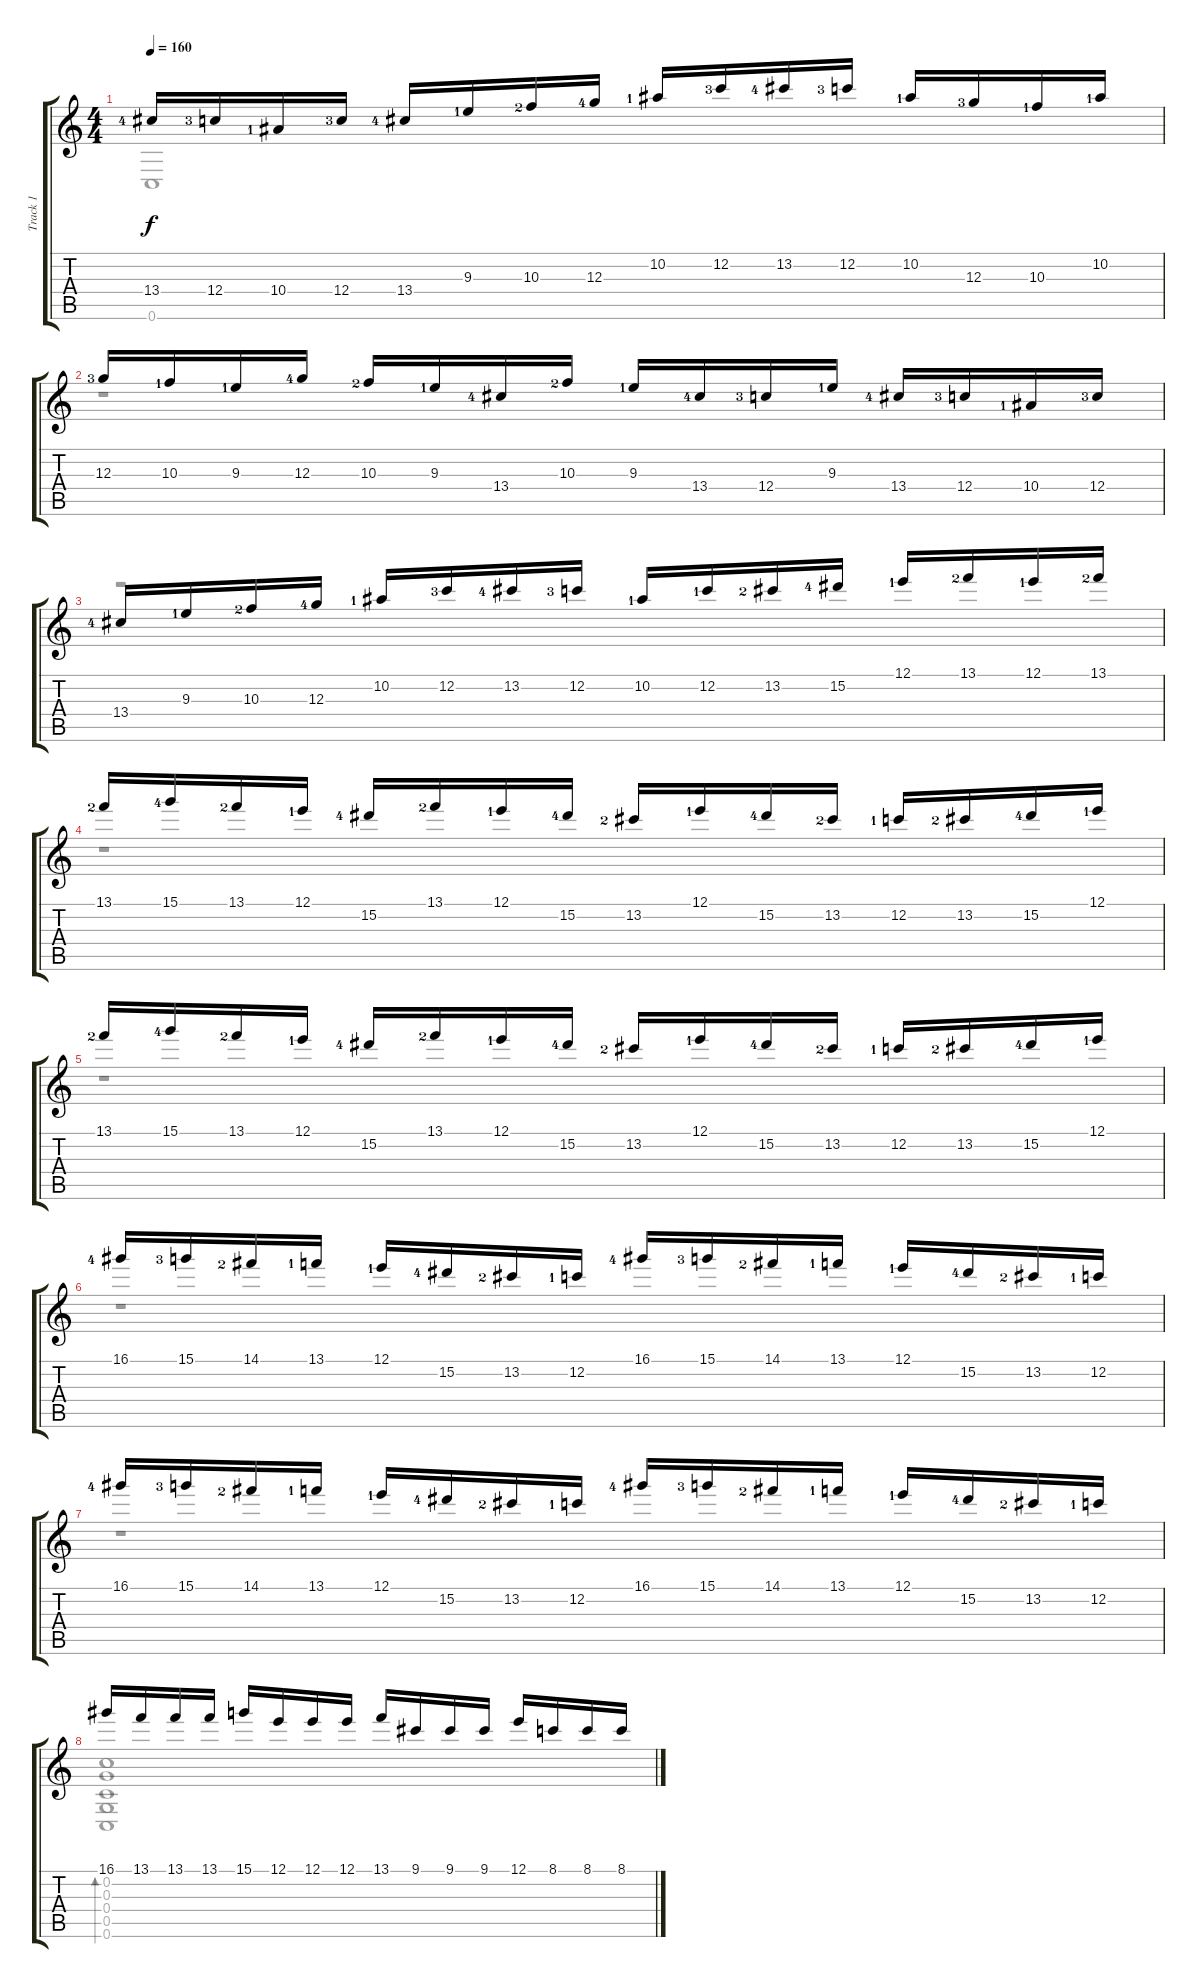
\track ("Track 1" "Track 1") {instrument acousticguitarsteel}
\staff {score tabs}
\tuning (E4 C4 G3 C3 G2 C2) {hide}
\voice
\ts (4 4)
\tempo 160
\clef g2
\ks c
13.4{lf 5}.16{dy f} 12.4{lf 4}.16 10.4{lf 2}.16 12.4{lf 4}.16 13.4{lf 5}.16 9.3{lf 2}.16 10.3{lf 3}.16 12.3{lf 5}.16 10.2{lf 2}.16 12.2{lf 4}.16 13.2{lf 5}.16 12.2{lf 4}.16 10.2{lf 2}.16 12.3{lf 4}.16 10.3{lf 2}.16 10.2{lf 2}.16 |
12.3{lf 4}.16 10.3{lf 2}.16 9.3{lf 2}.16 12.3{lf 5}.16 10.3{lf 3}.16 9.3{lf 2}.16 13.4{lf 5}.16 10.3{lf 3}.16 9.3{lf 2}.16 13.4{lf 5}.16 12.4{lf 4}.16 9.3{lf 2}.16 13.4{lf 5}.16 12.4{lf 4}.16 10.4{lf 2}.16 12.4{lf 4}.16 |
13.4{lf 5}.16 9.3{lf 2}.16 10.3{lf 3}.16 12.3{lf 5}.16 10.2{lf 2}.16 12.2{lf 4}.16 13.2{lf 5}.16 12.2{lf 4}.16 10.2{lf 2}.16 12.2{lf 2}.16 13.2{lf 3}.16 15.2{lf 5}.16 12.1{lf 2}.16 13.1{lf 3}.16 12.1{lf 2}.16 13.1{lf 3}.16 |
13.1{lf 3}.16 15.1{lf 5}.16 13.1{lf 3}.16 12.1{lf 2}.16 15.2{lf 5}.16 13.1{lf 3}.16 12.1{lf 2}.16 15.2{lf 5}.16 13.2{lf 3}.16 12.1{lf 2}.16 15.2{lf 5}.16 13.2{lf 3}.16 12.2{lf 2}.16 13.2{lf 3}.16 15.2{lf 5}.16 12.1{lf 2}.16 |
13.1{lf 3}.16 15.1{lf 5}.16 13.1{lf 3}.16 12.1{lf 2}.16 15.2{lf 5}.16 13.1{lf 3}.16 12.1{lf 2}.16 15.2{lf 5}.16 13.2{lf 3}.16 12.1{lf 2}.16 15.2{lf 5}.16 13.2{lf 3}.16 12.2{lf 2}.16 13.2{lf 3}.16 15.2{lf 5}.16 12.1{lf 2}.16 |
16.1{lf 5}.16 15.1{lf 4}.16 14.1{lf 3}.16 13.1{lf 2}.16 12.1{lf 2}.16 15.2{lf 5}.16 13.2{lf 3}.16 12.2{lf 2}.16 16.1{lf 5}.16 15.1{lf 4}.16 14.1{lf 3}.16 13.1{lf 2}.16 12.1{lf 2}.16 15.2{lf 5}.16 13.2{lf 3}.16 12.2{lf 2}.16 |
16.1{lf 5}.16 15.1{lf 4}.16 14.1{lf 3}.16 13.1{lf 2}.16 12.1{lf 2}.16 15.2{lf 5}.16 13.2{lf 3}.16 12.2{lf 2}.16 16.1{lf 5}.16 15.1{lf 4}.16 14.1{lf 3}.16 13.1{lf 2}.16 12.1{lf 2}.16 15.2{lf 5}.16 13.2{lf 3}.16 12.2{lf 2}.16 |
16.1.16 13.1.16 13.1.16 13.1.16 15.1.16 12.1.16 12.1.16 12.1.16 13.1.16 9.1.16 9.1.16 9.1.16 12.1.16 8.1.16 8.1.16 8.1.16
\voice
\clef g2
\ottava regular
\simile none
\ks c
0.6{t}.1{dy f} |
r.1 |
r.1 |
r.1 |
r.1 |
r.1 |
r.1 |
(0.2 0.3 0.4 0.5 0.6).1{bd 60}
